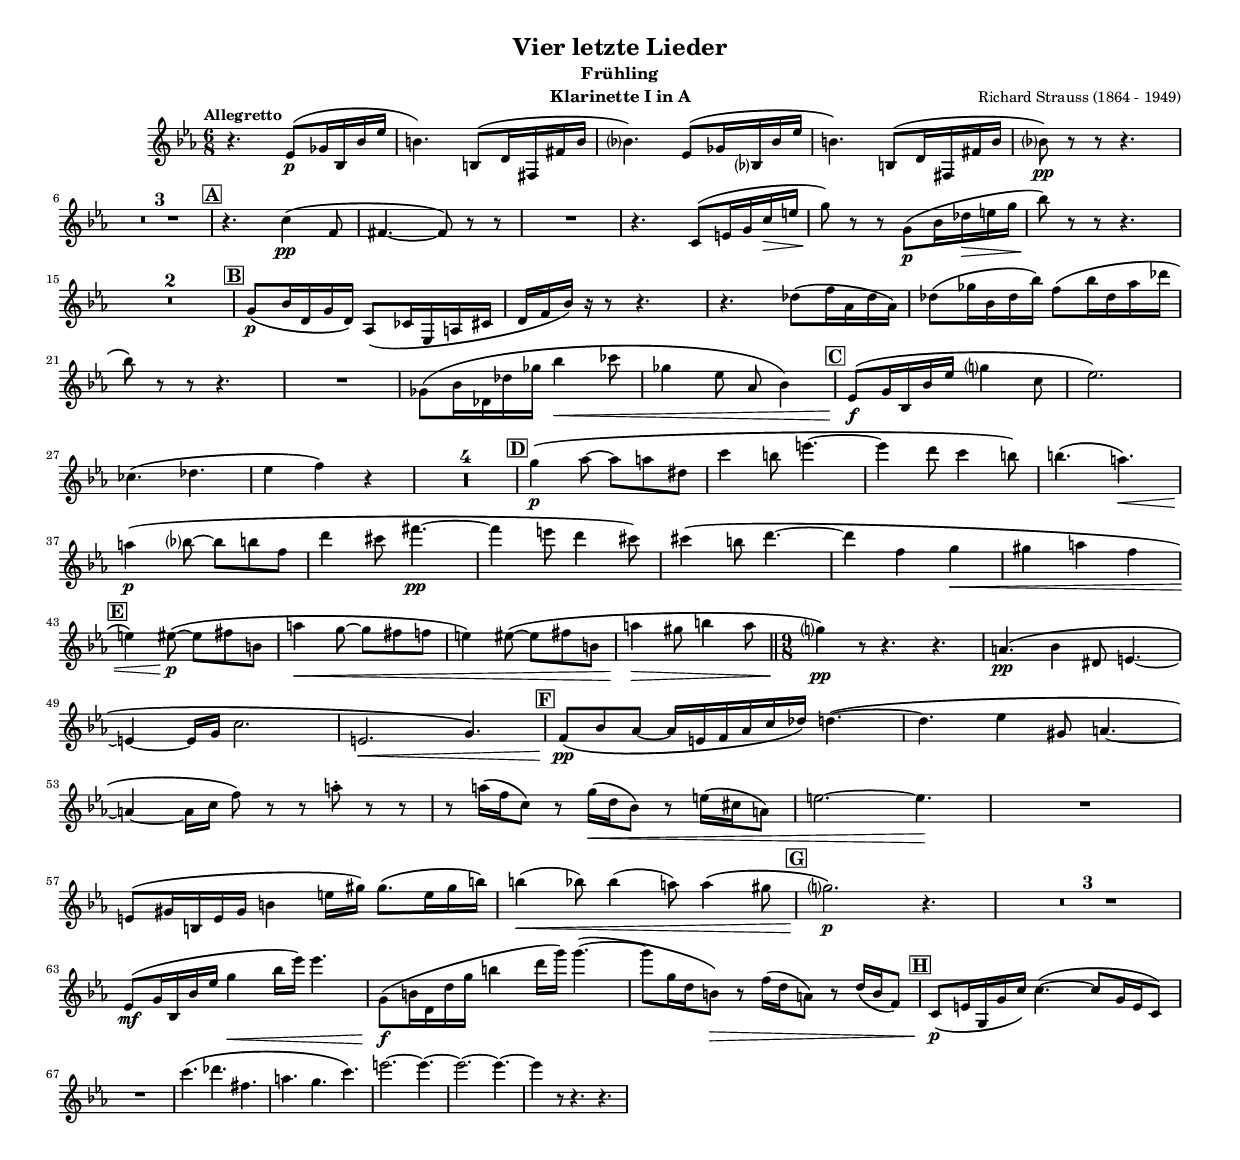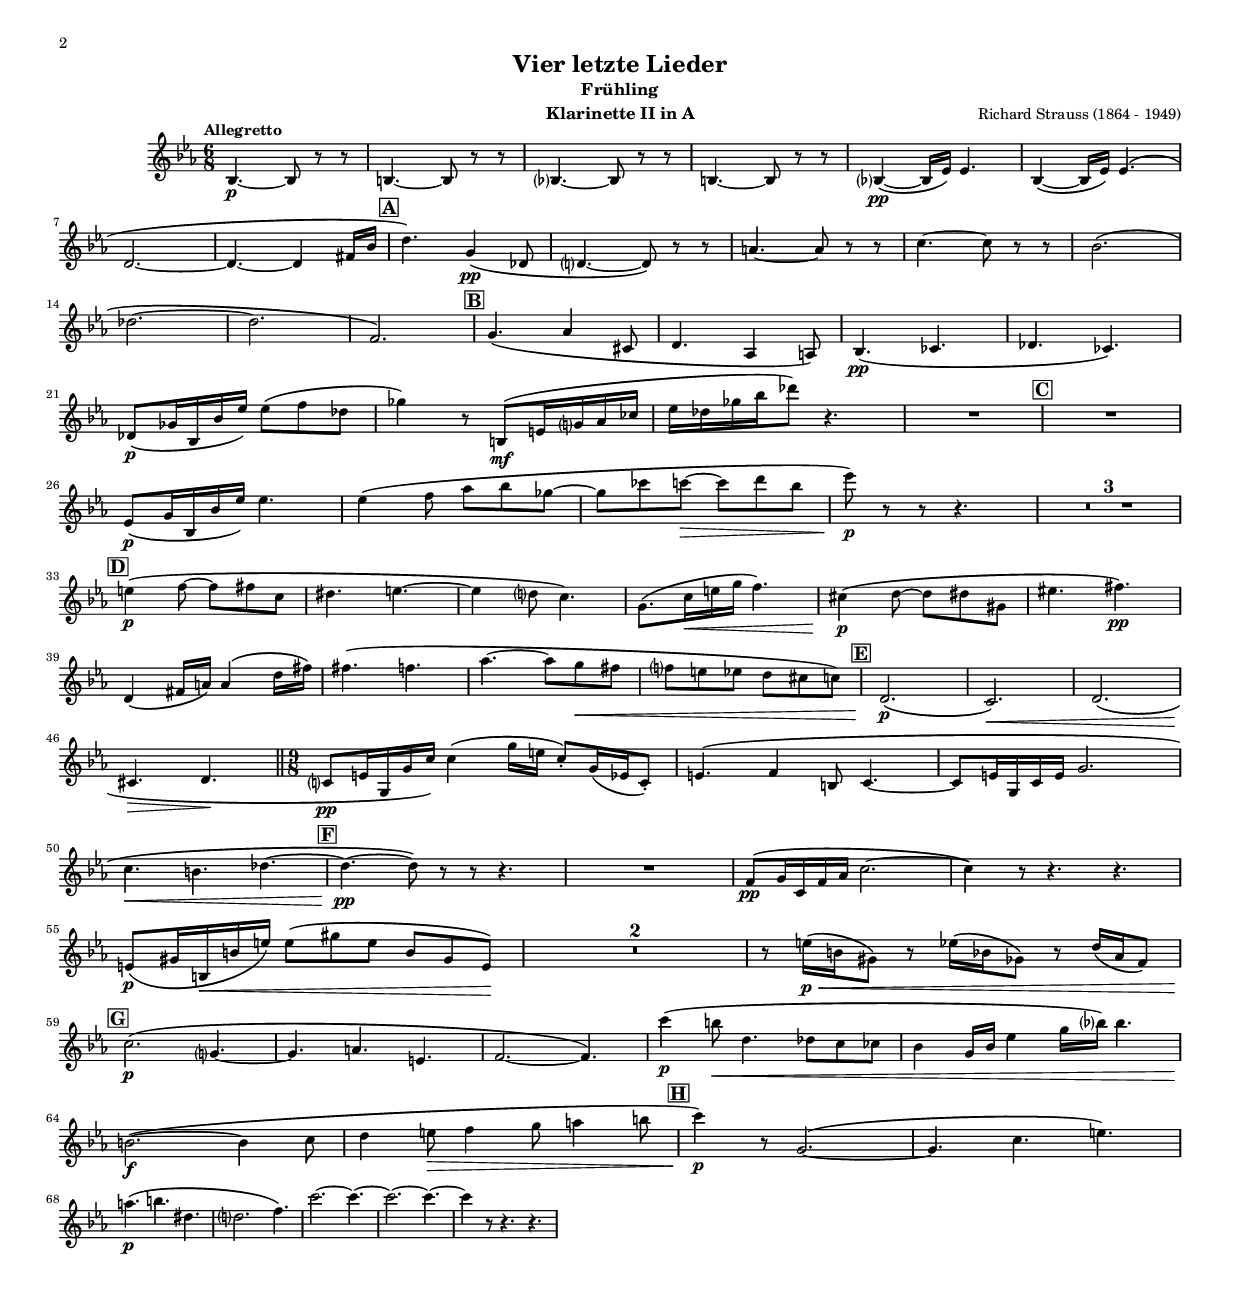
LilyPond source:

\version "2.18.2"
\language "deutsch"

\paper {
    top-margin = 10\mm
    bottom-margin = 10\mm
    left-margin = 10\mm
    right-margin = 10\mm
    ragged-last = ##t
}
  
\header{
  title = "Vier letzte Lieder"
  subtitle = "Frühling"
  composer = "Richard Strauss (1864 - 1949)"
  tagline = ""
}

% Adapt this for automatic line-breaks
% mBreak = {}
mBreak = { \break }
#(set-global-staff-size 13)

% Useful snippets
pDolce = \markup { \dynamic p \italic \bold "dolce" }
ppSubito = \markup { \dynamic pp \italic \bold "subito" }
pesante = _\markup {\italic {"pesante"} }
pocoRit = ^\markup {\italic {"poco rit."} }
moltoRit = ^\markup {\italic {"molto rit."} }
pocoAnimato = ^\markup {\italic {"poco animato"} }
pocoAPocoPiuAnimato = ^\markup {\italic {"poco a poco più animato"} }
lunga = _\markup {\italic {"lunga"} }
string = ^\markup {\italic {"string."} }
legato = _\markup {\italic {"legato"} }
solo = ^\markup { "Solo" }
sic = ^\markup { \tiny { "sic!" } }

% Taken from LSR http://lsr.di.unimi.it/LSR/Item?id=266
% Minimize usage of accidentals (no double accidentals, no his, eis, ces, fes)
% Usage: \naturalizeMusic \transpose {...}
#(define (naturalize-pitch p)
   (let ((o (ly:pitch-octave p))
         (a (* 4 (ly:pitch-alteration p)))
         ;; alteration, a, in quarter tone steps,
         ;; for historical reasons
         (n (ly:pitch-notename p)))
     (cond
      ((and (> a 1) (or (eq? n 6) (eq? n 2)))
       (set! a (- a 2))
       (set! n (+ n 1)))
      ((and (< a -1) (or (eq? n 0) (eq? n 3)))
       (set! a (+ a 2))
       (set! n (- n 1))))
     (cond
      ((> a 2) (set! a (- a 4)) (set! n (+ n 1)))
      ((< a -2) (set! a (+ a 4)) (set! n (- n 1))))
     (if (< n 0) (begin (set! o (- o 1)) (set! n (+ n 7))))
     (if (> n 6) (begin (set! o (+ o 1)) (set! n (- n 7))))
     (ly:make-pitch o n (/ a 4))))
#(define (naturalize music)
   (let ((es (ly:music-property music 'elements))
         (e (ly:music-property music 'element))
         (p (ly:music-property music 'pitch)))
     (if (pair? es)
         (ly:music-set-property!
          music 'elements
          (map (lambda (x) (naturalize x)) es)))
     (if (ly:music? e)
         (ly:music-set-property!
          music 'element
          (naturalize e)))
     (if (ly:pitch? p)
         (begin
           (set! p (naturalize-pitch p))
           (ly:music-set-property! music 'pitch p)))
     music))
naturalizeMusic =
#(define-music-function (parser location m)
   (ly:music?)
   (naturalize m))

% Adapted from http://lsr.di.unimi.it/LSR/Snippet?id=655
% Make title, subtitle, instrument appear on pages other than the first
#(define (part-not-first-page layout props arg)
   (if (not (= (chain-assoc-get 'page:page-number props -1)
               (ly:output-def-lookup layout 'first-page-number)))
       (interpret-markup layout props arg)
       empty-stencil))

\paper {
  oddHeaderMarkup = \markup
  \fill-line {
    " "
    \on-the-fly #part-not-first-page \fontsize #-1.0 \concat {
      \fromproperty #'header:title
      "     -     "
      \fromproperty #'header:subtitle
      "     -     "
      \fromproperty #'header:instrument
    }
    \on-the-fly #print-page-number-check-first \fromproperty #'page:page-number-string
  }
  evenHeaderMarkup = \markup
  \fill-line {
    \on-the-fly #print-page-number-check-first \fromproperty #'page:page-number-string
    \on-the-fly #part-not-first-page \fontsize #-1.0 \concat {
      \fromproperty #'header:title
      "     -     "
      \fromproperty #'header:subtitle
      "     -     "
      \fromproperty #'header:instrument
    }
    " "
  }
}

% ---------------------------------------------------------

clarinet_I_in_A_Music = {
  \relative c' {
    \transposition a
    \key es \major
    \numericTimeSignature
    \time 6/8
    \tempo "Allegretto"

    % cl 1 page 1 line 1
    \barNumberCheck #1
    r4. es8\p\( ges16 b, b' es |
    h4.\) h,8\( d16 fis, fis' h |
    b4.\) es,8\( ges16 b, b' es |
    h4.\) h,8\( d16 fis, fis' h |
    b8\pp\) r8 r8 r4. |
    \mBreak
    
    % cl 1 page 1 line 2
    \barNumberCheck #6
    R2.*3 |
    \mark #1
    r4. c4\pp\( f,8 |
    fis4.~ fis8\) r8 r8 |
    R2. |
    r4. c8\( e16 g c\> e |
    g8\)\! r8 r8 g,8\p\( b16 des\> e g |
    b8\)\! r8 r8 r4. |
    \mBreak

    % cl 1 page 1 line 3
    \barNumberCheck #15
    R2.*2 |
    \mark #2
    g,8\p\( b16 d, g d\) as8\( ces16 es, a cis |
    d16 f b\) r16 r8 r4. |
    r4. des8\( f16 as, des as\) |
    des8\( ges16 b, des b'\) f8\( b16 des, as' des |
    \mBreak

    % cl 1 page 1 line 4
    \barNumberCheck #21
    b8\) r8 r8 r4. |
    R2. |
    ges,8\( b16 des, des' ges b4\< ces8 |
    ges4 es8 as,8 b4\)
    \mark #3
    es,8\f\( g16 b, b' es g4 c,8 |
    es2.\)
    \mBreak

    % cl 1 page 1 line 5
    \barNumberCheck #27
    ces4.\( des |
    es4 f\) r4 |
    R2.*4 |
    \mark #4
    g4\p\( as8~ as a dis, |
    c'4 h8 e4.~ |
    e4 d8 c4 h8\) |
    h4.\( a\<\) |
    \mBreak

    % cl 1 page 1 line 6
    \barNumberCheck #37
    a4\p\( b8~ b h f |
    d'4 cis8 fis4.\pp~ |
    fis4 e8 d4 cis8\) |
    cis4\( h8 d4.~ |
    d4 f, g\< |
    gis a f |
    \mBreak

    % cl 1 page 1 line 7
    \barNumberCheck #43
    \mark #5
    e4\) eis8\p\(~ eis fis h, |
    a'4 \< g8~ g fis f |
    e4\) eis8\(~ eis fis h, |
    a'4\> gis8 h4 a8 |
    \bar "||" \time 9/8 
    % \markup { \bold "Etwas ruhiger" } % FIXME
    g4\)\pp r8 r4. r4. |
    a,4.\pp\( b4 dis,8 e4.~ | % FIXME: Really twice pp?
    \mBreak

    % cl 1 page 1 line 8
    \barNumberCheck #49
    e4~ e16 g c2. |
    e,2.\< g4.\) |
    \mark #6
    % \ppSubito % FIXME
    f8\pp\( b as~ as16 e f as c des\) d4.\(~ |
    d4. es4 gis,8 a4.~ |
    \mBreak

    % cl 1 page 1 line 9
    \barNumberCheck #53
    a4~ a16 c f8\) r8 r8 a8-. r8 r8 |
    r8 a16\( f c8\) r8 g'16\(\< d b8\) r8 e16\( cis a8\) |
    e'2.~ e4.\! |
    R1*9/8 |
    \mBreak

    % cl 1 page 1 line 10
    \barNumberCheck #57
    e,8\( gis16 h, e gis h4 e16 gis\) gis8.\( e16 gis h\) |
    h4(\< b8) b4( a8) a4\( gis8 |
    \mark #7 g2.\)\p r4. |
    R1*9/8 * 3
    \mBreak

    % cl 1 page 2 line 1
    \barNumberCheck #63
    es,8\(\mf g16 b, b' es g4\< b16 es\) es4. |
    g,,8\f\( h16 d, d' g h4 d16 g\) g4.\(~ |
    g8 g,16 d h8\)\> r8 f'16\( d a8\) r8 d16\( h f8\) |
    \mark #8
    c8\p\( e16 g, g' c\) c4.\(~ c8 g16 e c8\) |
    \mBreak

    % cl 1 page 2 line 2
    \barNumberCheck #67
    R1*9/8 |
    c''4.\( des fis, |
    a4. g c\) |
    e2.~ e4.~ |
    e2.~ e4.~ |
    e4 r8 r4. r4. |
    \mBreak
    
    \barNumberCheck #73
  }
}

clarinet_II_in_A_Music = {
  \relative c' {
    \transposition a
    \key es \major
    \numericTimeSignature
    \time 6/8
    \tempo "Allegretto"

    % cl 2 page 1 line 1
    \barNumberCheck #1
    b4.\p~ b8 r8 r8 |
    h4.~ h8 r8 r8 |
    b4.~ b8 r8 r8 |
    h4.~ h8 r8 r8 |
    b4\pp~\( b16 es\) es4. |
    b4~\( b16 es\) es4.\( |
    \mBreak
    
    % cl 2 page 1 line 2
    \barNumberCheck #7
    d2.~ |
    d4.~ d4 fis16 b |
    \mark #1
    d4.\) g,4\pp\( des8 |
    d4.~ d8\) r8 r8 |
    a'4.~ a8 r8 r8 |
    c4.~ c8 r8 r8 |
    b2.\( |
    \mBreak

    % cl 2 page 1 line 3
    \barNumberCheck #14
    des2.~ |
    des2. |
    f,2.\) |
    \mark #2
    g4.\( as4 cis,8 |
    d4. as4 a8\) |
    b4.\pp\( ces4. |
    des4. ces4.\) |
    \mBreak

    % cl 2 page 1 line 4
    \barNumberCheck #21
    des8\p\( ges16 b, b' es\) es8\( f des |
    ges4\) r8 h,,8\mf\( e16 g as ces |
    es16 des ges b des8\) r4. |
    R2.|
    \mark #3
    R2.|
    \mBreak

    % cl 2 page 1 line 5
    \barNumberCheck #26
    es,,8\p\( g16 b, b' es\) es4. |
    es4\( f8 as b ges~ |
    ges8 ces c~\> c d b |
    es8\p\) r8 r8 r4.|
    R2.*3
    \mBreak

    % cl 2 page 1 line 6
    \barNumberCheck #33
    \mark #4
    e,4\p\( f8~ f fis c |
    dis4. e4.~ |
    e4 d8 c4.\) |
    g8.\( c16\< e g f4.\) |
    cis4\p\( d8~ d dis gis, |
    eis'4. fis4.\pp\) |
    \mBreak

    % cl 2 page 1 line 7
    \barNumberCheck #39
    d,4\( fis16 a\) a4\( d16 fis\) |
    fis4.\( f4. |
    as4.~ as8 g\< fis |
    f8 e es d cis c\) |
    \mark #5
    d,2.\(\p |
    c2.\)\< |
    d2.\( |
    \mBreak
    
    
    % cl 2 page 1 line 8
    \barNumberCheck #46
    cis4.\> d4.\! |
    \bar "||" \time 9/8 
    % \markup { \bold "Etwas ruhiger" } % FIXME
    c8\pp e16 g, g' c\) c4\( g'16 e c8-.\) g16\( es c8-.\) |
    e4.\( f4 h,8 c4.~ |
    c8 e16 g, c e g2. |
    \mBreak

    % cl 2 page 1 line 9
    \barNumberCheck #50
    c4.\< h des~ |
    \mark #6
    % \ppSubito % FIXME
    des4.\pp~ des8\) r8 r8 r4. |
    R1*9/8 |
    f,8\pp\( g16 c, f as c2.~ |
    c4\) r8 r4. r4. |
    \mBreak

    % cl 2 page 1 line 10
    \barNumberCheck #55
    e,8\p\( gis16 h,\< h' e\) e8\( gis e h gis e\)\! |
    R1*9/8*2 |
    r8 e'16\p\<\( h gis8\) r8 es'16\( b ges8\) r8 d'16\( as f8\) |
    \mBreak

    % cl 2 page 1 line 11
    \barNumberCheck #59
    \mark #7
    % \pSubito % FIXME
    c'2.\p\( g4.~ |
    g4. a e |
    f2.~ f4.\) |
    c''4\p\( h8\< d,4. des8 c ces |
    b4 g16 b es4 g16 b\) b4. |
    \mBreak

    % cl 2 page 2 line 1
    \barNumberCheck #64
    h,2.\f\(~ h4 c8 |
    d4 e8\> f4 g8 a4 h8 |
    \mark #8
    c4\p\) r8 g,2.\(~ |
    g4. c e\)
    \mBreak
       
    % cl 2 page 2 line 2
    \barNumberCheck #68
    a4.\p\( h dis, |
    d2. f4.\) |
    c'2.~ c4.~ |
    c2.~ c4.~ |
    c4 r8 r4. r4. |
    \mBreak
    
    \barNumberCheck #73
  }
}


\bookpart {
  \header{
    instrument = "Klarinette I in A"
  }
  \score {
    \new Staff {
      \compressFullBarRests
      \set Score.markFormatter = #format-mark-box-alphabet
      \override DynamicLineSpanner.staff-padding = #3
      \accidentalStyle Score.modern-cautionary
      \new Voice {
        {
          % \transpose b a
          \clarinet_I_in_A_Music
        }
      }
    }
  }
}

\bookpart {
  \header{
    instrument = "Klarinette II in A"
  }
  \score {
    \new Staff {
      \compressFullBarRests
      \set Score.markFormatter = #format-mark-box-alphabet
      \override DynamicLineSpanner.staff-padding = #3
      \accidentalStyle Score.modern-cautionary
      \new Voice {
        {
          % \transpose b a
          \clarinet_II_in_A_Music
        }
      }
    }
  }
}
